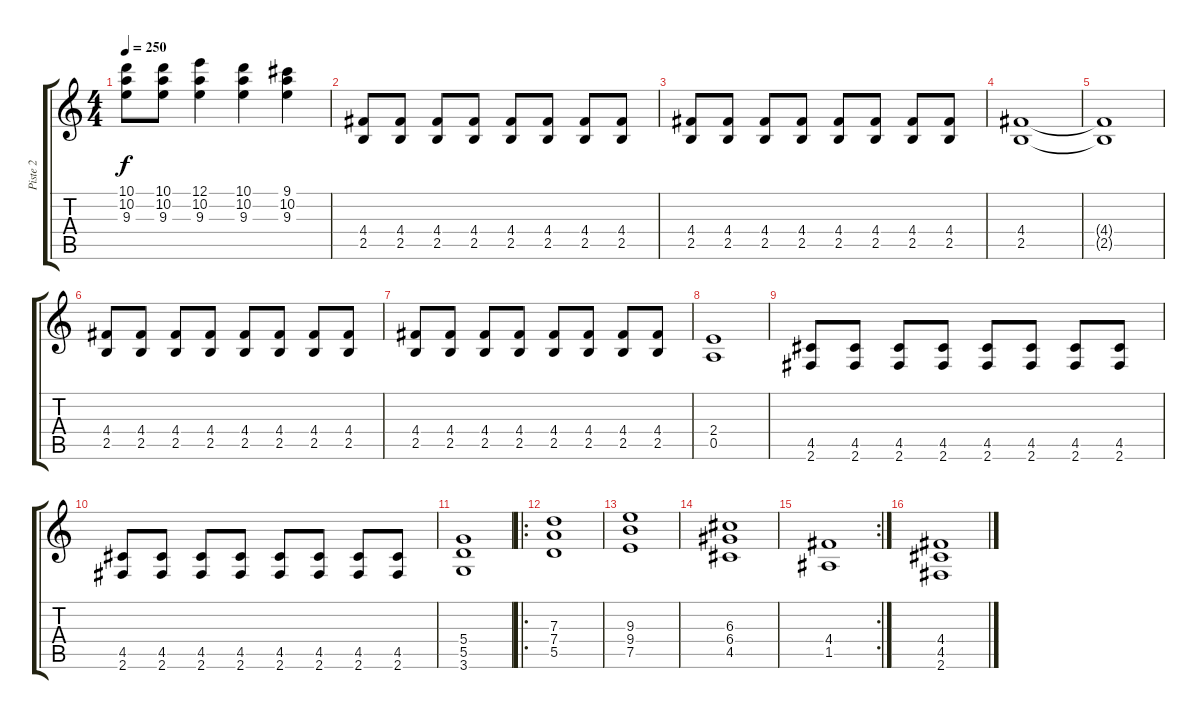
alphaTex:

\track ("Piste 2" "Piste 2") {instrument distortionguitar}
\staff {score tabs}
\tuning (E4 B3 G3 D3 A2 E2) {hide}
\ts (4 4)
\tempo 250
\clef g2
\ks c
(10.1{t} 10.2{t} 9.3{t}).8{dy f} (10.1 10.2 9.3).8 (12.1 10.2 9.3).4 (10.1 10.2 9.3).4 (9.1 10.2 9.3).4 |
(4.4 2.5).8 (4.4 2.5).8 (4.4 2.5).8 (4.4 2.5).8 (4.4 2.5).8 (4.4 2.5).8 (4.4 2.5).8 (4.4 2.5).8 |
(4.4 2.5).8 (4.4 2.5).8 (4.4 2.5).8 (4.4 2.5).8 (4.4 2.5).8 (4.4 2.5).8 (4.4 2.5).8 (4.4 2.5).8 |
(4.4 2.5).1 |
(4.4{t} 2.5{t}).1 |
(4.4 2.5).8 (4.4 2.5).8 (4.4 2.5).8 (4.4 2.5).8 (4.4 2.5).8 (4.4 2.5).8 (4.4 2.5).8 (4.4 2.5).8 |
(4.4 2.5).8 (4.4 2.5).8 (4.4 2.5).8 (4.4 2.5).8 (4.4 2.5).8 (4.4 2.5).8 (4.4 2.5).8 (4.4 2.5).8 |
(2.4 0.5).1 |
(4.5 2.6).8 (4.5 2.6).8 (4.5 2.6).8 (4.5 2.6).8 (4.5 2.6).8 (4.5 2.6).8 (4.5 2.6).8 (4.5 2.6).8 |
(4.5 2.6).8 (4.5 2.6).8 (4.5 2.6).8 (4.5 2.6).8 (4.5 2.6).8 (4.5 2.6).8 (4.5 2.6).8 (4.5 2.6).8 |
(5.4 5.5 3.6).1 |
\ro
(7.3 7.4 5.5).1 |
(9.3 9.4 7.5).1 |
(6.3 6.4 4.5).1 |
\rc 2
(4.4 1.5).1 |
(4.4 4.5 2.6).1
